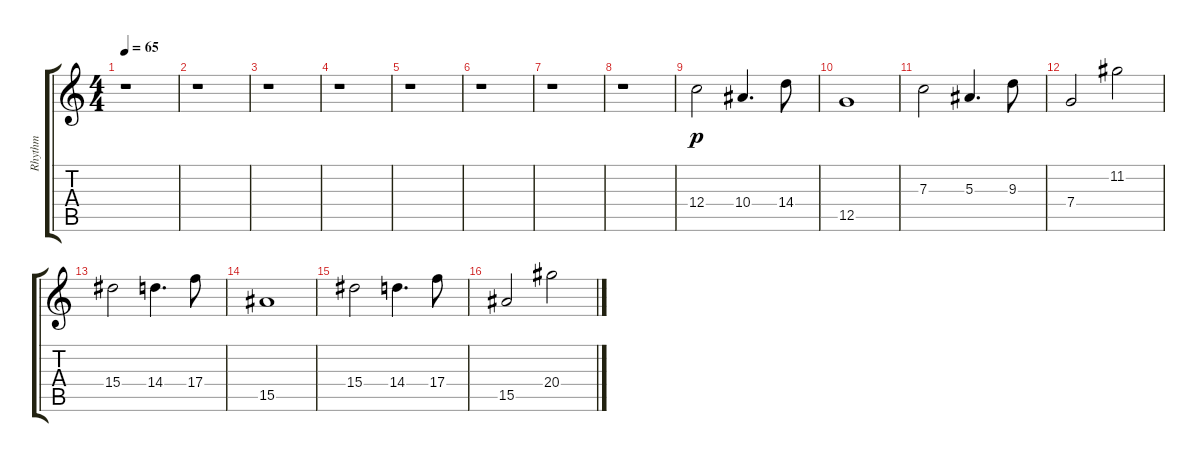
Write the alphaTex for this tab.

\track ("Rhythm" "Rhythm") {instrument distortionguitar}
\staff {score tabs}
\tuning (D4 A3 F3 C3 G2 C2) {hide}
\ts (4 4)
\tempo 65
\clef g2
\ks c
r.1{dy f} |
r.1 |
r.1 |
r.1 |
r.1 |
r.1 |
r.1 |
r.1 |
12.4.2{dy p} 10.4.4{d} 14.4.8 |
12.5.1 |
7.3.2 5.3.4{d} 9.3.8 |
7.4.2 11.2.2 |
15.4.2 14.4.4{d} 17.4.8 |
15.5.1 |
15.4.2 14.4.4{d} 17.4.8 |
15.5.2 20.4.2
